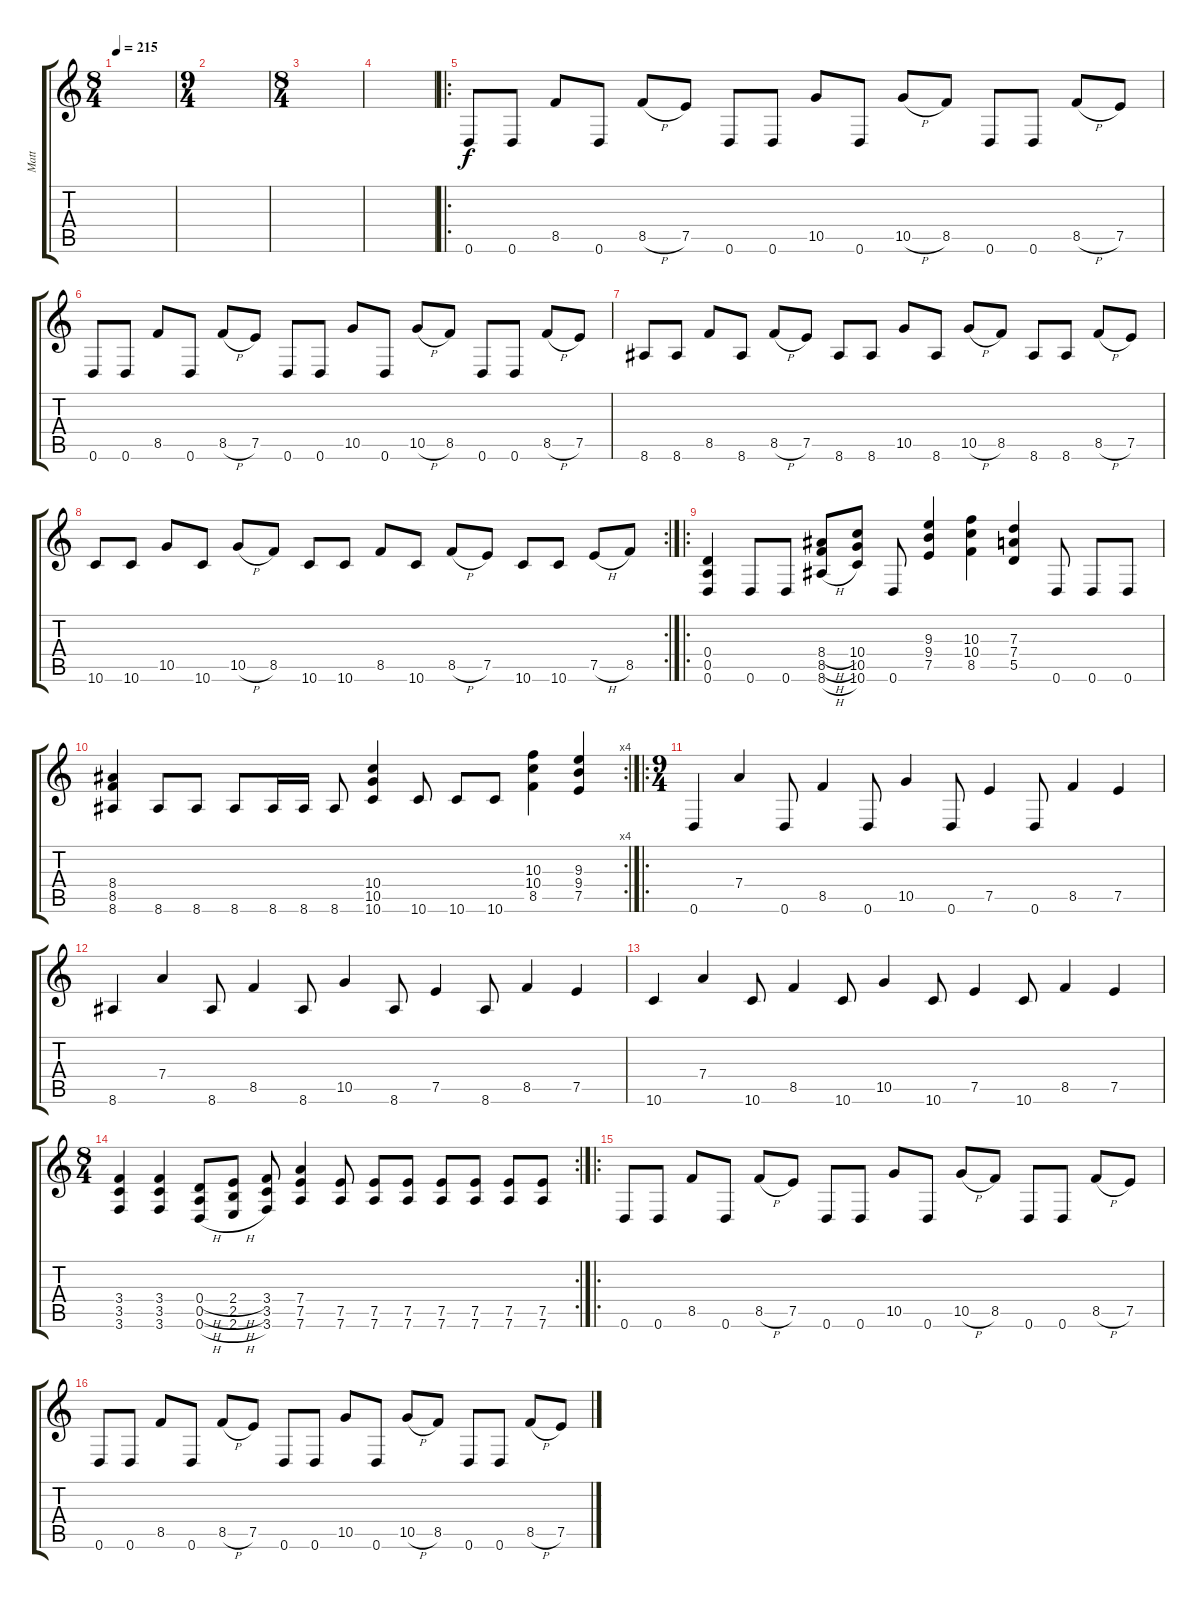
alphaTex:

\track ("Matt" "Matt") {instrument overdrivenguitar}
\staff {score tabs}
\tuning (E4 B3 G3 D3 A2 D2) {hide}
\ts (8 4)
\tempo 215
\clef g2
\ks c
|
\ts (9 4)
|
\ts (8 4)
|
|
\ro
0.6.8 0.6.8 8.5.8 0.6.8 8.5{h}.8 7.5.8 0.6.8 0.6.8 10.5.8 0.6.8 10.5{h}.8 8.5.8 0.6.8 0.6.8 8.5{h}.8 7.5.8 |
0.6.8 0.6.8 8.5.8 0.6.8 8.5{h}.8 7.5.8 0.6.8 0.6.8 10.5.8 0.6.8 10.5{h}.8 8.5.8 0.6.8 0.6.8 8.5{h}.8 7.5.8 |
8.6.8 8.6.8 8.5.8 8.6.8 8.5{h}.8 7.5.8 8.6.8 8.6.8 10.5.8 8.6.8 10.5{h}.8 8.5.8 8.6.8 8.6.8 8.5{h}.8 7.5.8 |
\rc 2
10.6.8 10.6.8 10.5.8 10.6.8 10.5{h}.8 8.5.8 10.6.8 10.6.8 8.5.8 10.6.8 8.5{h}.8 7.5.8 10.6.8 10.6.8 7.5{h}.8 8.5.8 |
\ro
(0.4 0.5 0.6).4 0.6.8 0.6.8 (8.4{h} 8.5{h} 8.6{h}).8 (10.4 10.5 10.6).8 0.6.8 (9.3 9.4 7.5).4 (10.3 10.4 8.5).4 (7.3 7.4 5.5).4 0.6.8 0.6.8 0.6.8 |
\rc 4
(8.4 8.5 8.6).4 8.6.8 8.6.8 8.6.8 8.6.16 8.6.16 8.6.8 (10.4 10.5 10.6).4 10.6.8 10.6.8 10.6.8 (10.3 10.4 8.5).4 (9.3 9.4 7.5).4 |
\ro
\ts (9 4)
0.6.4 7.4.4 0.6.8 8.5.4 0.6.8 10.5.4 0.6.8 7.5.4 0.6.8 8.5.4 7.5.4 |
8.6.4 7.4.4 8.6.8 8.5.4 8.6.8 10.5.4 8.6.8 7.5.4 8.6.8 8.5.4 7.5.4 |
10.6.4 7.4.4 10.6.8 8.5.4 10.6.8 10.5.4 10.6.8 7.5.4 10.6.8 8.5.4 7.5.4 |
\rc 2
\ts (8 4)
(3.4 3.5 3.6).4 (3.4 3.5 3.6).4 (0.4{h} 0.5{h} 0.6{h}).8 (2.4{h} 2.5{h} 2.6{h}).8 (3.4 3.5 3.6).8 (7.4 7.5 7.6).4 (7.5 7.6).8 (7.5 7.6).8 (7.5 7.6).8 (7.5 7.6).8 (7.5 7.6).8 (7.5 7.6).8 (7.5 7.6).8 |
\ro
0.6.8 0.6.8 8.5.8 0.6.8 8.5{h}.8 7.5.8 0.6.8 0.6.8 10.5.8 0.6.8 10.5{h}.8 8.5.8 0.6.8 0.6.8 8.5{h}.8 7.5.8 |
0.6.8 0.6.8 8.5.8 0.6.8 8.5{h}.8 7.5.8 0.6.8 0.6.8 10.5.8 0.6.8 10.5{h}.8 8.5.8 0.6.8 0.6.8 8.5{h}.8 7.5.8
